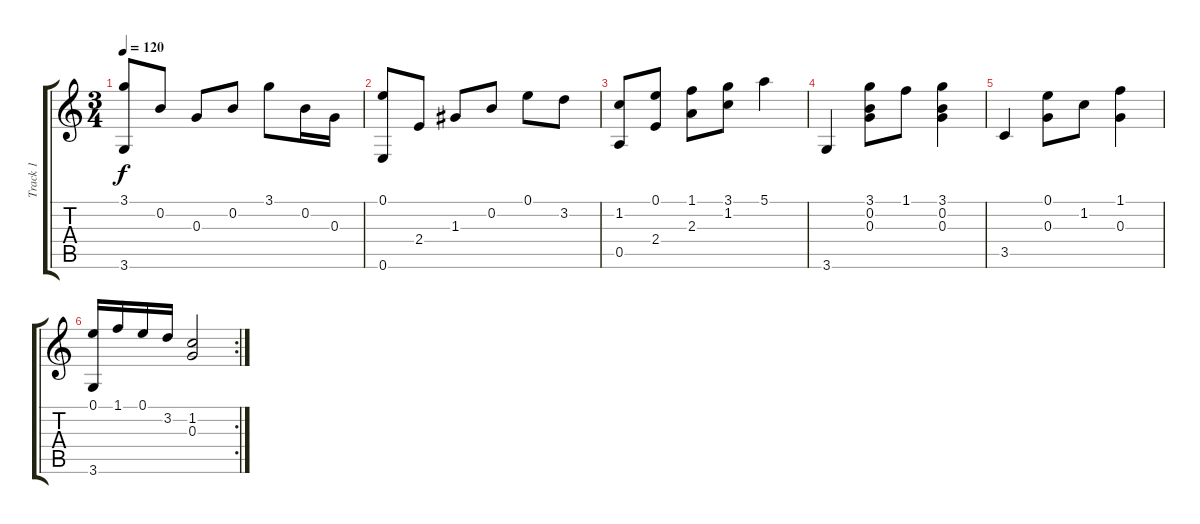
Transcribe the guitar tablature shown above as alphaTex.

\track ("Track 1" "Track 1") {instrument acousticguitarsteel}
\staff {score tabs}
\tuning (E4 B3 G3 D3 A2 E2) {hide}
\ts (3 4)
\tempo 120
\clef g2
\ks c
(3.1 3.6).8{dy f} 0.2.8 0.3.8 0.2.8 3.1.8 0.2.16 0.3.16 |
(0.1 0.6).8 2.4.8 1.3.8 0.2.8 0.1.8 3.2.8 |
(1.2 0.5).8 (0.1 2.4).8 (1.1 2.3).8 (3.1 1.2).8 5.1.4 |
3.6.4 (3.1 0.2 0.3).8 1.1.8 (3.1 0.2 0.3).4 |
3.5.4 (0.1 0.3).8 1.2.8 (1.1 0.3).4 |
\rc 2
(0.1 3.6).16 1.1.16 0.1.16 3.2.16 (1.2 0.3).2
